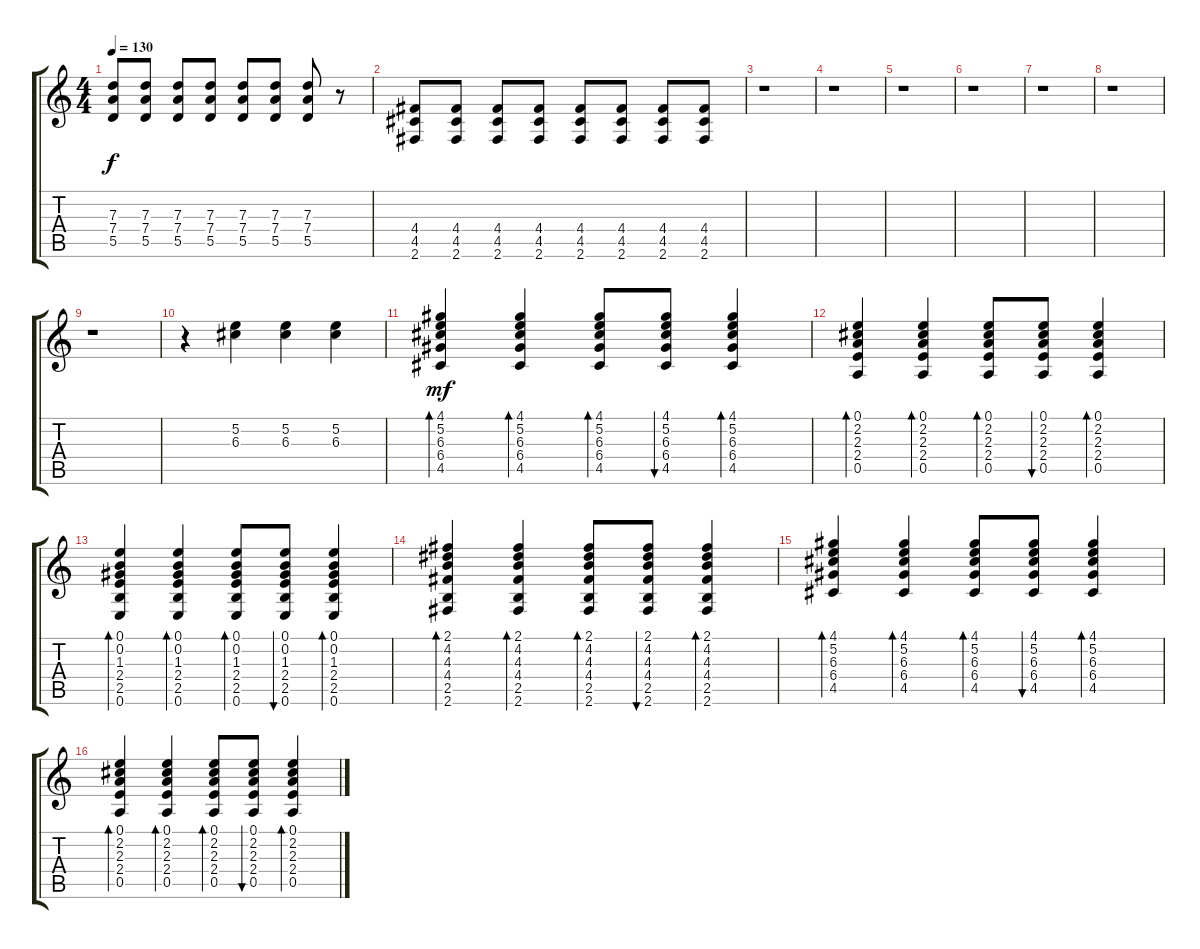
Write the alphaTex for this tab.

\track "" {instrument overdrivenguitar bank 1}
\staff {score tabs}
\tuning (E4 B3 G3 D3 A2 E2) {hide}
\ts (4 4)
\tempo 130
\clef g2
\ks c
(7.3 7.4 5.5).8{dy f} (7.3 7.4 5.5).8 (7.3 7.4 5.5).8 (7.3 7.4 5.5).8 (7.3 7.4 5.5).8 (7.3 7.4 5.5).8 (7.3 7.4 5.5).8 r.8 |
(4.4 4.5 2.6).8 (4.4 4.5 2.6).8 (4.4 4.5 2.6).8 (4.4 4.5 2.6).8 (4.4 4.5 2.6).8 (4.4 4.5 2.6).8 (4.4 4.5 2.6).8 (4.4 4.5 2.6).8 |
r.1 |
r.1 |
r.1 |
r.1 |
r.1 |
r.1 |
r.1 |
r.4 (5.2 6.3).4 (5.2 6.3).4 (5.2 6.3).4 |
(4.1 5.2 6.3 6.4 4.5).4{bd 60 dy mf} (4.1 5.2 6.3 6.4 4.5).4{bd 60} (4.1 5.2 6.3 6.4 4.5).8{bd 60} (4.1 5.2 6.3 6.4 4.5).8{bu 60} (4.1 5.2 6.3 6.4 4.5).4{bd 60} |
(0.1 2.2 2.3 2.4 0.5).4{bd 60} (0.1 2.2 2.3 2.4 0.5).4{bd 60} (0.1 2.2 2.3 2.4 0.5).8{bd 60} (0.1 2.2 2.3 2.4 0.5).8{bu 60} (0.1 2.2 2.3 2.4 0.5).4{bd 60} |
(0.1 0.2 1.3 2.4 2.5 0.6).4{bd 60} (0.1 0.2 1.3 2.4 2.5 0.6).4{bd 60} (0.1 0.2 1.3 2.4 2.5 0.6).8{bd 60} (0.1 0.2 1.3 2.4 2.5 0.6).8{bu 60} (0.1 0.2 1.3 2.4 2.5 0.6).4{bd 60} |
(2.1 4.2 4.3 4.4 2.5 2.6).4{bd 60} (2.1 4.2 4.3 4.4 2.5 2.6).4{bd 60} (2.1 4.2 4.3 4.4 2.5 2.6).8{bd 60} (2.1 4.2 4.3 4.4 2.5 2.6).8{bu 60} (2.1 4.2 4.3 4.4 2.5 2.6).4{bd 60} |
(4.1 5.2 6.3 6.4 4.5).4{bd 60} (4.1 5.2 6.3 6.4 4.5).4{bd 60} (4.1 5.2 6.3 6.4 4.5).8{bd 60} (4.1 5.2 6.3 6.4 4.5).8{bu 60} (4.1 5.2 6.3 6.4 4.5).4{bd 60} |
(0.1 2.2 2.3 2.4 0.5).4{bd 60} (0.1 2.2 2.3 2.4 0.5).4{bd 60} (0.1 2.2 2.3 2.4 0.5).8{bd 60} (0.1 2.2 2.3 2.4 0.5).8{bu 60} (0.1 2.2 2.3 2.4 0.5).4{bd 60}
